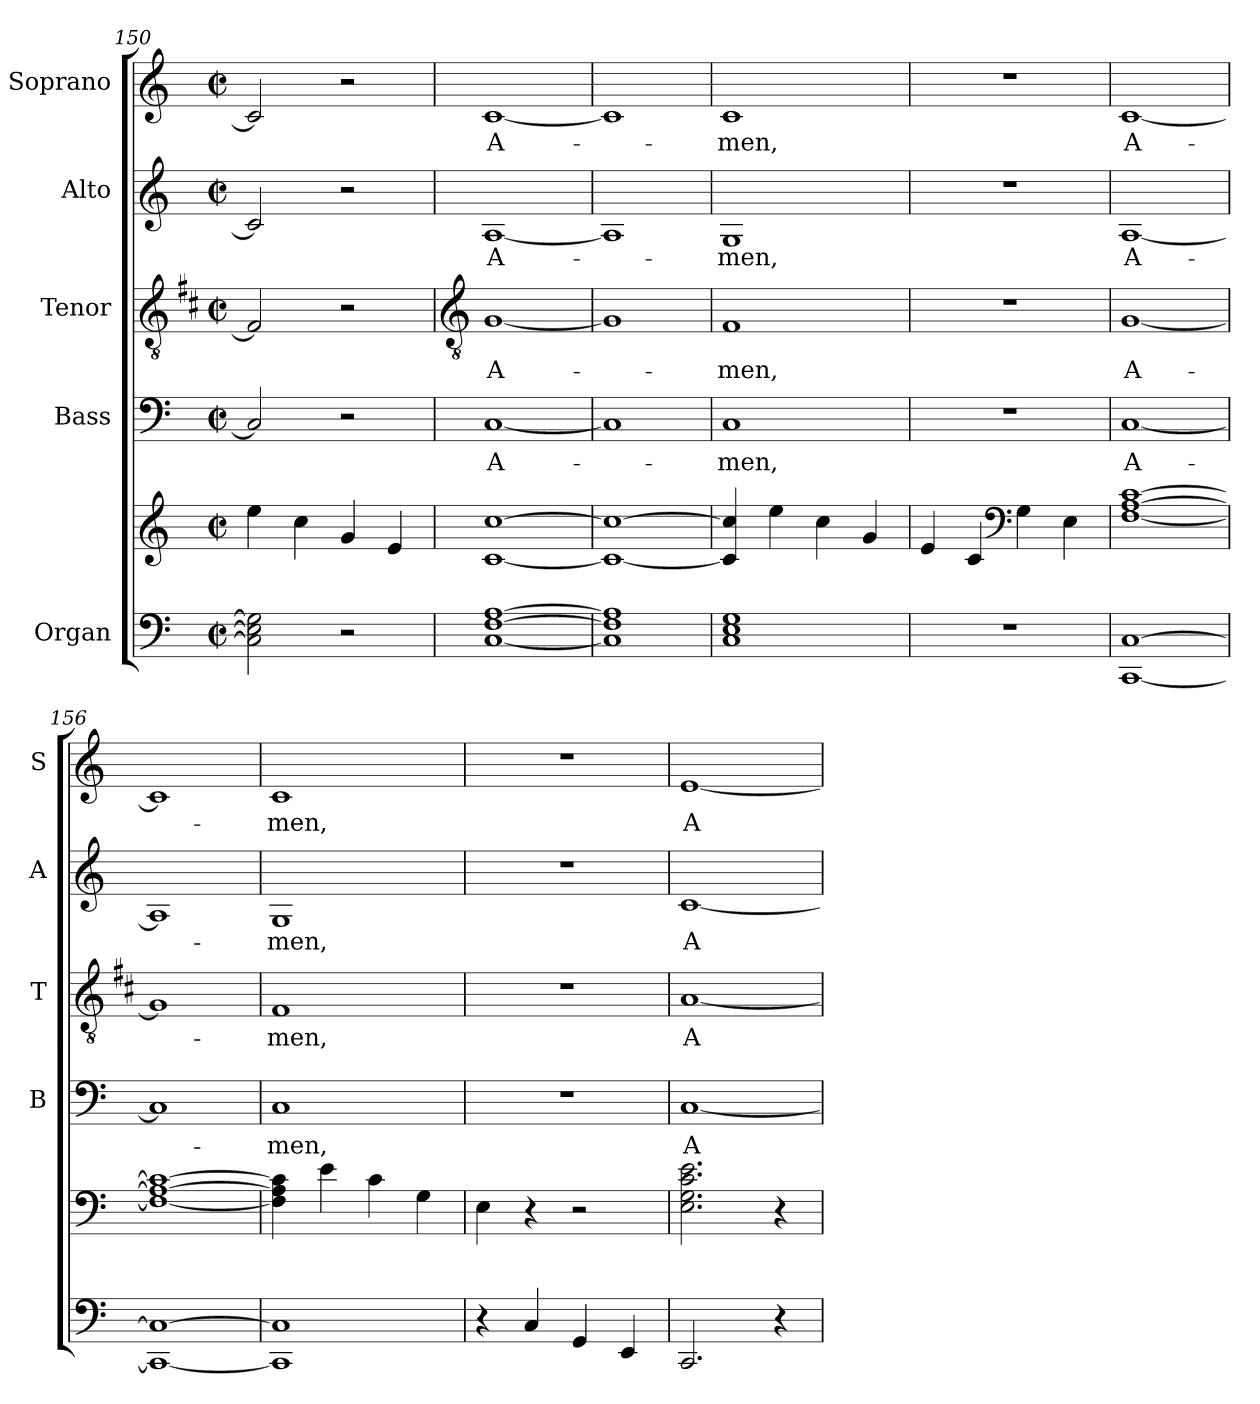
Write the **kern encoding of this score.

**kern	**kern	**kern	**text	**kern	**text	**kern	**text	**kern	**text
*part5	*part5	*part4	*part4	*part3	*part3	*part2	*part2	*part1	*part1
*staff6	*staff5	*staff4	*staff4	*staff3	*staff3	*staff2	*staff2	*staff1	*staff1
*I"Organ	*	*I"Bass	*	*I"Tenor	*	*I"Alto	*	*I"Soprano	*
*	*	*I'B	*	*I'T	*	*I'A	*	*I'S	*
*clefF4	*clefG2	*clefF4	*	*clefGv2	*	*clefG2	*	*clefG2	*
*	*	*	*	*ITrd1c2	*	*	*	*	*
*k[]	*k[]	*k[]	*	*k[]	*	*k[]	*	*k[]	*
*C:	*C:	*C:	*	*C:	*	*C:	*	*C:	*
*M2/2	*M2/2	*M2/2	*	*M2/2	*	*M2/2	*	*M2/2	*
*met(c|)	*met(c|)	*met(c|)	*	*met(c|)	*	*met(c|)	*	*met(c|)	*
=150	=150	=150	=150	=150	=150	=150	=150	=150	=150
2C] 2E] 2G]	4ee	2C]	.	2E]	.	2c]	.	2c]	.
.	4cc	.	.	.	.	.	.	.	.
2r	4g	2r	.	2r	.	2r	.	2r	.
.	4e	.	.	.	.	.	.	.	.
!!LO:LB:g=z
=151	=151	=151	=151	=151	=151	=151	=151	=151	=151
*	*	*	*	*clefGv2	*	*	*	*	*
!	!	!	!LO:LY:b	!	!LO:LY:b	!	!LO:LY:b	!	!LO:LY:b
[1C [1F [1A	[1c [1cc	[1C	A-	[1F	A-	[1A	A-	[1c	A-
=152	=152	=152	=152	=152	=152	=152	=152	=152	=152
1C] 1F] 1A]	1c_ 1cc_	1C]	.	1F]	.	1A]	.	1c]	.
=153	=153	=153	=153	=153	=153	=153	=153	=153	=153
!	!	!	!LO:LY:b	!	!LO:LY:b	!	!LO:LY:b	!	!LO:LY:b
1C 1E 1G	4c] 4cc]	1C	men,	1E	men,	1G	men,	1c	men,
.	4ee	.	.	.	.	.	.	.	.
.	4cc	.	.	.	.	.	.	.	.
.	4g	.	.	.	.	.	.	.	.
=154	=154	=154	=154	=154	=154	=154	=154	=154	=154
1r	4e	1r	.	1r	.	1r	.	1r	.
.	4c	.	.	.	.	.	.	.	.
*	*clefF4	*	*	*	*	*	*	*	*
.	4G	.	.	.	.	.	.	.	.
.	4E	.	.	.	.	.	.	.	.
=155	=155	=155	=155	=155	=155	=155	=155	=155	=155
!	!	!	!LO:LY:b	!	!LO:LY:b	!	!LO:LY:b	!	!LO:LY:b
[1CC [1C	[1F [1A [1c	[1C	A-	[1F	A-	[1A	A-	[1c	A-
=156	=156	=156	=156	=156	=156	=156	=156	=156	=156
1CC_ 1C_	1F_ 1A_ 1c_	1C]	.	1F]	.	1A]	.	1c]	.
=157	=157	=157	=157	=157	=157	=157	=157	=157	=157
!	!	!	!LO:LY:b	!	!LO:LY:b	!	!LO:LY:b	!	!LO:LY:b
1CC] 1C]	4F] 4A] 4c]	1C	men,	1E	men,	1G	men,	1c	men,
.	4e	.	.	.	.	.	.	.	.
.	4c	.	.	.	.	.	.	.	.
.	4G	.	.	.	.	.	.	.	.
=158	=158	=158	=158	=158	=158	=158	=158	=158	=158
4r	4E	1r	.	1r	.	1r	.	1r	.
4C	4r	.	.	.	.	.	.	.	.
4GG	2r	.	.	.	.	.	.	.	.
4EE	.	.	.	.	.	.	.	.	.
=159	=159	=159	=159	=159	=159	=159	=159	=159	=159
!	!	!	!LO:LY:b	!	!LO:LY:b	!	!LO:LY:b	!	!LO:LY:b
2.CC	2.E 2.G 2.c 2.e	[1C	A-	[1G	A-	[1c	A-	[1e	A-
4r	4r	.	.	.	.	.	.	.	.
=	=	=	=	=	=	=	=	=	=
*-	*-	*-	*-	*-	*-	*-	*-	*-	*-
